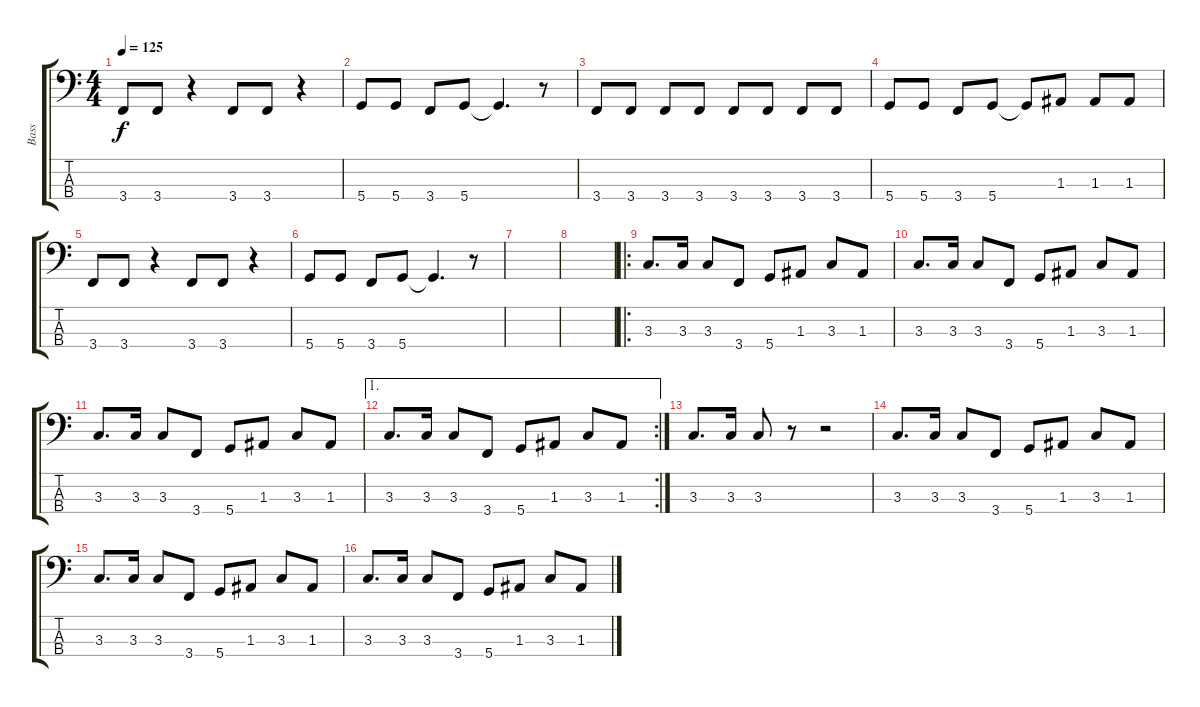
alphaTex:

\track ("Bass" "Bass") {instrument electricbassfinger}
\staff {score tabs}
\tuning (G2 D2 A1 D1) {hide}
\ts (4 4)
\tempo 125
\clef f4
\ks c
3.4.8{dy f} 3.4.8 r.4 3.4.8 3.4.8 r.4 |
5.4.8 5.4.8 3.4.8 5.4.8 5.4{t}.4{d} r.8 |
3.4.8 3.4.8 3.4.8 3.4.8 3.4.8 3.4.8 3.4.8 3.4.8 |
5.4.8 5.4.8 3.4.8 5.4.8 5.4{t}.8 1.3.8 1.3.8 1.3.8 |
3.4.8 3.4.8 r.4 3.4.8 3.4.8 r.4 |
5.4.8 5.4.8 3.4.8 5.4.8 5.4{t}.4{d} r.8 |
|
|
\ro
3.3.8{d} 3.3.16 3.3.8 3.4.8 5.4.8 1.3.8 3.3.8 1.3.8 |
3.3.8{d} 3.3.16 3.3.8 3.4.8 5.4.8 1.3.8 3.3.8 1.3.8 |
3.3.8{d} 3.3.16 3.3.8 3.4.8 5.4.8 1.3.8 3.3.8 1.3.8 |
\ae 1
\rc 2
3.3.8{d} 3.3.16 3.3.8 3.4.8 5.4.8 1.3.8 3.3.8 1.3.8 |
3.3.8{d} 3.3.16 3.3.8 r.8 r.2 |
3.3.8{d} 3.3.16 3.3.8 3.4.8 5.4.8 1.3.8 3.3.8 1.3.8 |
3.3.8{d} 3.3.16 3.3.8 3.4.8 5.4.8 1.3.8 3.3.8 1.3.8 |
3.3.8{d} 3.3.16 3.3.8 3.4.8 5.4.8 1.3.8 3.3.8 1.3.8
